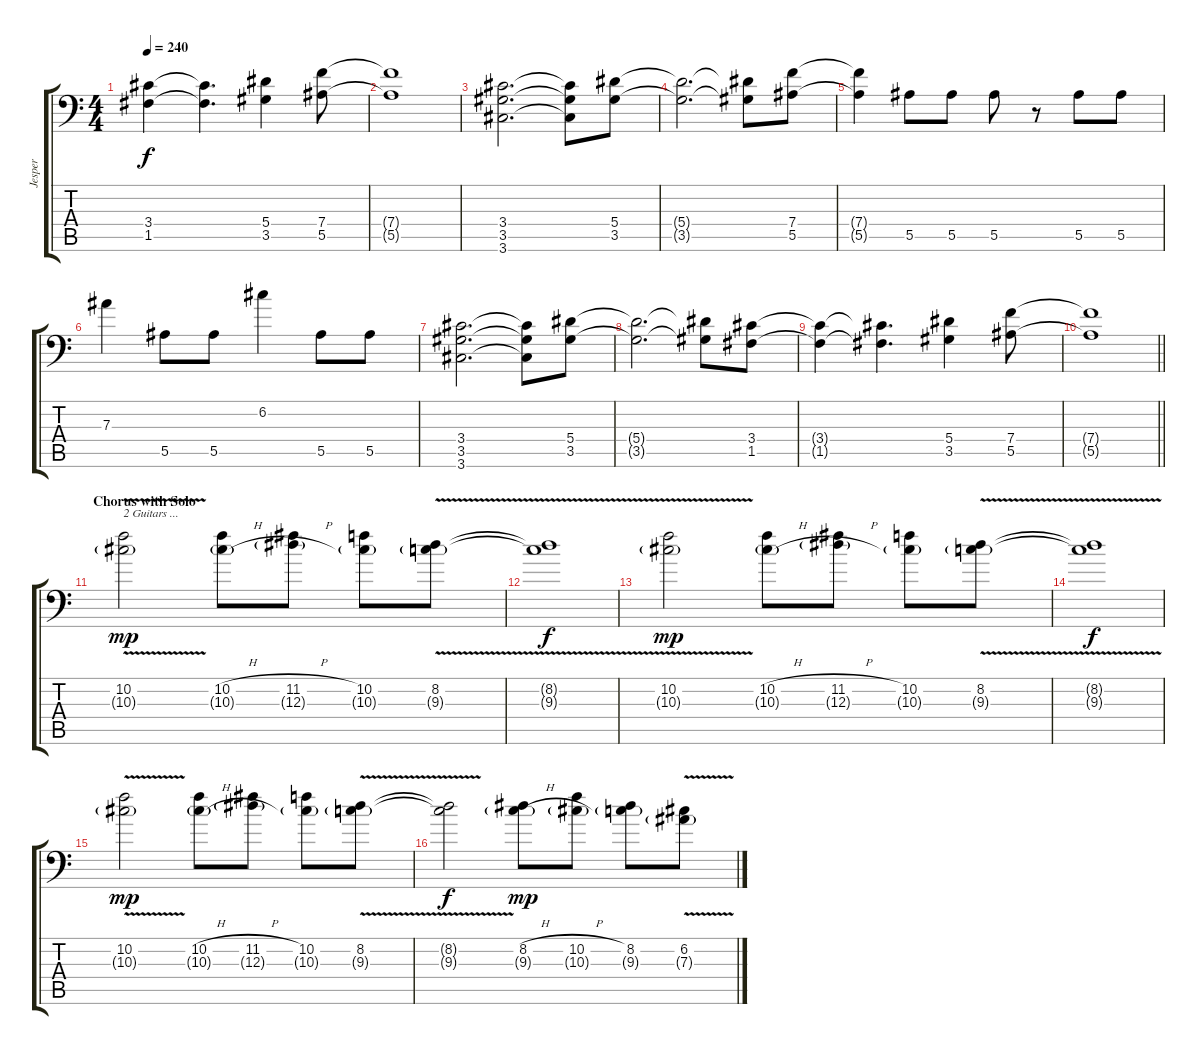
\track ("Jesper" "Jesper") {instrument distortionguitar}
\staff {score tabs}
\tuning (C4 G3 Eb3 Bb2 F2 Bb1) {hide}
\ts (4 4)
\tempo 240
\clef f4
\ks c
(3.4{t} 1.5{t}).4{dy f} (3.4{t} 1.5{t}).4{d} (5.4 3.5).4 (7.4 5.5).8 |
(7.4{t} 5.5{t}).1 |
(3.4 3.5 3.6).2{d} (3.4{t} 3.5{t} 3.6{t}).8 (5.4 3.5).8 |
(5.4{t} 3.5{t}).2{d} (5.4{t} 3.5{t}).8 (7.4 5.5).8 |
(7.4{t} 5.5{t}).4 5.5.8 5.5.8 5.5.8 r.8 5.5.8 5.5.8 |
7.3.4 5.5.8 5.5.8 6.2.4 5.5.8 5.5.8 |
(3.4 3.5 3.6).2{d} (3.4{t} 3.5{t} 3.6{t}).8 (5.4 3.5).8 |
(5.4{t} 3.5{t}).2{d} (5.4{t} 3.5{t}).8 (3.4 1.5).8 |
(3.4{t} 1.5{t}).4 (3.4{t} 1.5{t}).4{d} (5.4 3.5).4 (7.4 5.5).8 |
\barLineRight lightlight
(7.4{t} 5.5{t}).1 |
\section ("" "Chorus with Solo")
(10.2{v} 10.3{v g}).2{txt "2 Guitars ..." dy mp} (10.2{h} 10.3{h g}).8 (11.2{h} 12.3{h g}).8 (10.2 10.3{g}).8 (8.2{v} 9.3{v g}).8 |
(8.2{v t} 9.3{v t}).1{dy f} |
(10.2{v} 10.3{v g}).2{dy mp} (10.2{h} 10.3{h g}).8 (11.2{h} 12.3{h g}).8 (10.2 10.3{g}).8 (8.2{v} 9.3{v g}).8 |
(8.2{v t} 9.3{v t}).1{dy f} |
(10.2{v} 10.3{v g}).2{dy mp} (10.2{h} 10.3{h g}).8 (11.2{h} 12.3{h g}).8 (10.2 10.3{g}).8 (8.2{v} 9.3{v g}).8 |
(8.2{v t} 9.3{v t}).2{dy f} (8.2{h} 9.3{h g}).8{dy mp} (10.2{h} 10.3{h g}).8 (8.2 9.3{g}).8 (6.2{v} 7.3{v g}).8
